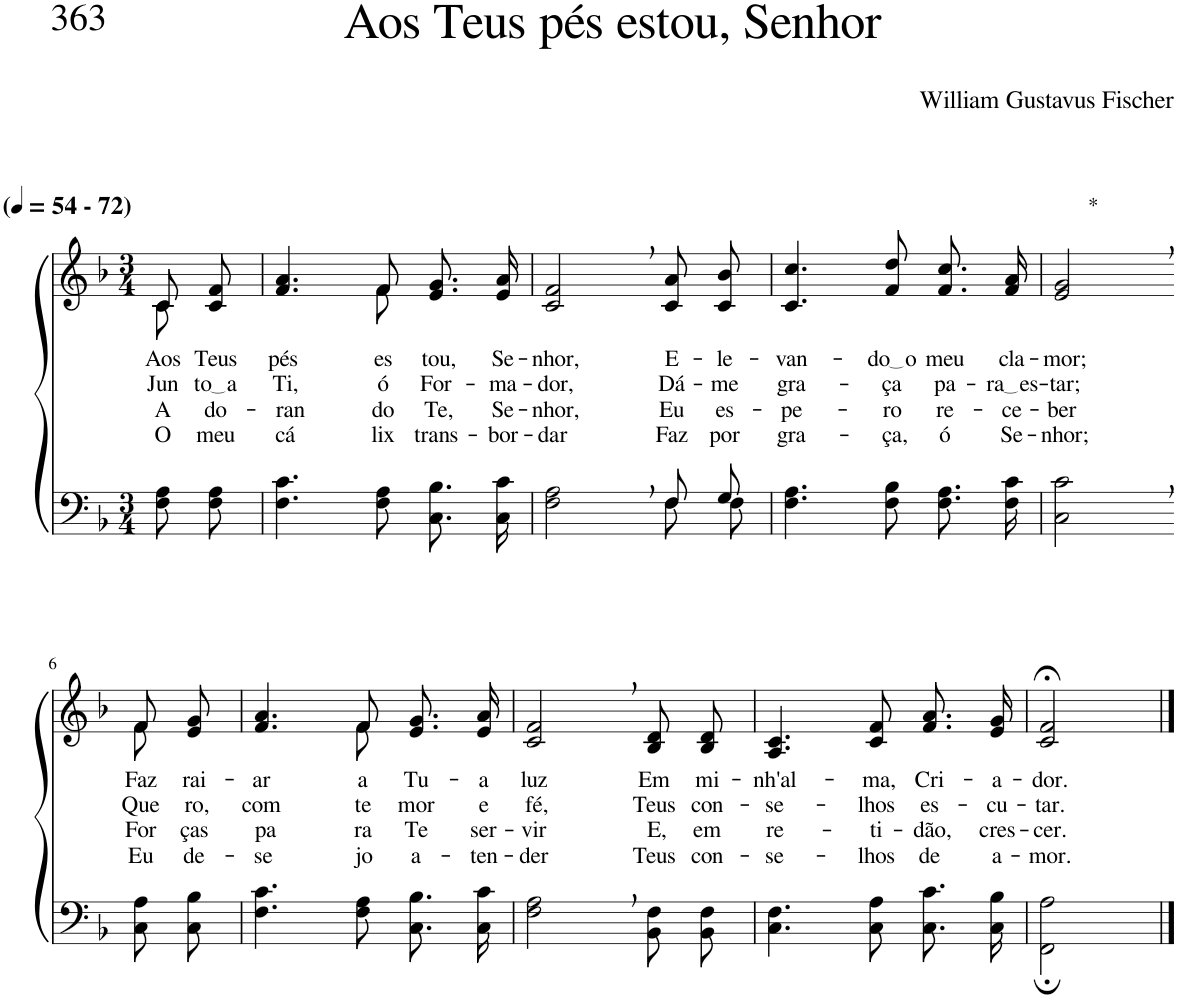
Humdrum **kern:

**kern	**kern	**text	**text	**text	**text
*part2	*part1	*part1	*part1	*part1	*part1
*staff2	*staff1	*staff1	*staff1	*staff1	*staff1
*I"Parte III e IV	*I"Parte I e II	*	*	*	*
*clefF4	*clefG2	*	*	*	*
*Trd-1c-2	*Trd-1c-2	*	*	*	*
*k[b-]	*k[b-]	*	*	*	*
*M3/4	*M3/4	*	*	*	*
*MM54	*MM54	*	*	*	*
=1	=1	=1	=1	=1	=1
*	*^	*	*	*	*
!	!LO:TX:a:B:t=(	!	!	!	!	!
!	!LO:TX:a:B:t=- 72)	!	!	!	!	!
!	!	!	!LO:LY:b	!LO:LY:b	!LO:LY:b	!LO:LY:b
8F\ 8A\L	8c/L	8c\	Aos	Jun-	A-	O
!	!	!	!LO:LY:b	!LO:LY:b	!LO:LY:b	!LO:LY:b
8F\ 8A\J	8c/ 8f/J	8ryy	Teus	to a	-do-	meu
=2	=2	=2	=2	=2	=2	=2
!	!	!	!LO:LY:b	!LO:LY:b	!LO:LY:b	!LO:LY:b
4.F\ 4.c\	4.f/ 4.a/	4.ryy	pés	Ti,	-ran-	cá-
!	!	!	!LO:LY:b	!LO:LY:b	!LO:LY:b	!LO:LY:b
8F\ 8A\	8f/	8f\	es-	ó	-do-	-lix
!	!	!	!LO:LY:b	!LO:LY:b	!LO:LY:b	!LO:LY:b
8.C\ 8.B-\L	8.e/ 8.g/L	4ryy	-tou,	For-	-Te,	trans-
!	!	!	!LO:LY:b	!LO:LY:b	!LO:LY:b	!LO:LY:b
16C\ 16c\Jk	16e/ 16a/Jk	.	Se-	-ma-	Se-	-bor-
*	*v	*v	*	*	*	*
=3	=3	=3	=3	=3	=3
*^	*	*	*	*	*
!	!	!	!LO:LY:b	!LO:LY:b	!LO:LY:b	!LO:LY:b
2ryy	2F\ 2A\	2c/, 2f/,	-nhor,	-dor,	-nhor,	-dar
!	!	!	!LO:LY:b	!LO:LY:b	!LO:LY:b	!LO:LY:b
8F/L	8F\L	8c/ 8a/L	E-	Dá-	Eu	Faz
!	!	!	!LO:LY:b	!LO:LY:b	!LO:LY:b	!LO:LY:b
8G/J	8F\J	8c/ 8b-/J	-le-	-me	es-	por
=4	=4	=4	=4	=4	=4	=4
!	!	!	!LO:LY:b	!LO:LY:b	!LO:LY:b	!LO:LY:b
*v	*v	*	*	*	*	*
4.F\ 4.A\	4.c/ 4.cc/	-van-	gra-	-pe-	gra-
!	!	!LO:LY:b	!LO:LY:b	!LO:LY:b	!LO:LY:b
8F\ 8B-\	8f/ 8dd/	do o	-ça	-ro	-ça,
!	!	!LO:LY:b	!LO:LY:b	!LO:LY:b	!LO:LY:b
8.F\ 8.A\L	8.f/ 8.cc/L	meu	pa-	re-	ó
!	!	!LO:LY:b	!LO:LY:b	!LO:LY:b	!LO:LY:b
16F\ 16c\Jk	16f/ 16a/Jk	cla-	ra es	-ce-	Se-
=5	=5	=5	=5	=5	=5
!	!LO:TX:a:t=*	!	!	!	!
!	!	!LO:LY:b	!LO:LY:b	!LO:LY:b	!LO:LY:b
2C\, 2c\,	2e/, 2g/,	-mor;	-tar;	-ber	-nhor;
!!LO:LB:g=z
=6-	=6-	=6-	=6-	=6-	=6-
*	*^	*	*	*	*
!	!	!	!LO:LY:b	!LO:LY:b	!LO:LY:b	!LO:LY:b
8C\ 8A\L	8f/L	8f\	Faz	Que-	For-	Eu
!	!	!	!LO:LY:b	!LO:LY:b	!LO:LY:b	!LO:LY:b
8C\ 8B-\J	8e/ 8g/J	8ryy	rai-	-ro,	-ças	de-
=7	=7	=7	=7	=7	=7	=7
!	!	!	!LO:LY:b	!LO:LY:b	!LO:LY:b	!LO:LY:b
4.F\ 4.c\	4.f/ 4.a/	4.ryy	-ar	com	pa-	-se-
!	!	!	!LO:LY:b	!LO:LY:b	!LO:LY:b	!LO:LY:b
8F\ 8A\	8f/	8f\	a	te-	-ra	-jo
!	!	!	!LO:LY:b	!LO:LY:b	!LO:LY:b	!LO:LY:b
8.C\ 8.B-\L	8.e/ 8.g/L	4ryy	Tu-	-mor	Te	a-
!	!	!	!LO:LY:b	!LO:LY:b	!LO:LY:b	!LO:LY:b
16C\ 16c\Jk	16e/ 16a/Jk	.	-a	e	ser-	-ten-
*	*v	*v	*	*	*	*
=8	=8	=8	=8	=8	=8
!	!	!LO:LY:b	!LO:LY:b	!LO:LY:b	!LO:LY:b
2F\, 2A\,	2c/, 2f/,	luz	fé,	-vir	-der
!	!	!LO:LY:b	!LO:LY:b	!LO:LY:b	!LO:LY:b
8BB-\ 8F\L	8B-/ 8d/L	Em	Teus	E,	Teus
!	!	!LO:LY:b	!LO:LY:b	!LO:LY:b	!LO:LY:b
8BB-\ 8F\J	8B-/ 8d/J	mi-	con-	em	con-
=9	=9	=9	=9	=9	=9
!	!	!LO:LY:b	!LO:LY:b	!LO:LY:b	!LO:LY:b
4.C\ 4.F\	4.A/ 4.c/	-nh'al-	-se-	re-	-se-
!	!	!LO:LY:b	!LO:LY:b	!LO:LY:b	!LO:LY:b
8C\ 8A\	8c/ 8f/	-ma,	-lhos	-ti-	-lhos
!	!	!LO:LY:b	!LO:LY:b	!LO:LY:b	!LO:LY:b
8.C\ 8.c\L	8.f/ 8.a/L	Cri-	es-	-dão,	de
!	!	!LO:LY:b	!LO:LY:b	!LO:LY:b	!LO:LY:b
16C\ 16B-\Jk	16e/ 16g/Jk	-a-	-cu-	cres-	a-
=10	=10	=10	=10	=10	=10
!	!	!LO:LY:b	!LO:LY:b	!LO:LY:b	!LO:LY:b
2FF\; 2A\;	2c/;< 2f/;<	-dor.	-tar.	-cer.	-mor.
==	==	==	==	==	==
*-	*-	*-	*-	*-	*-
